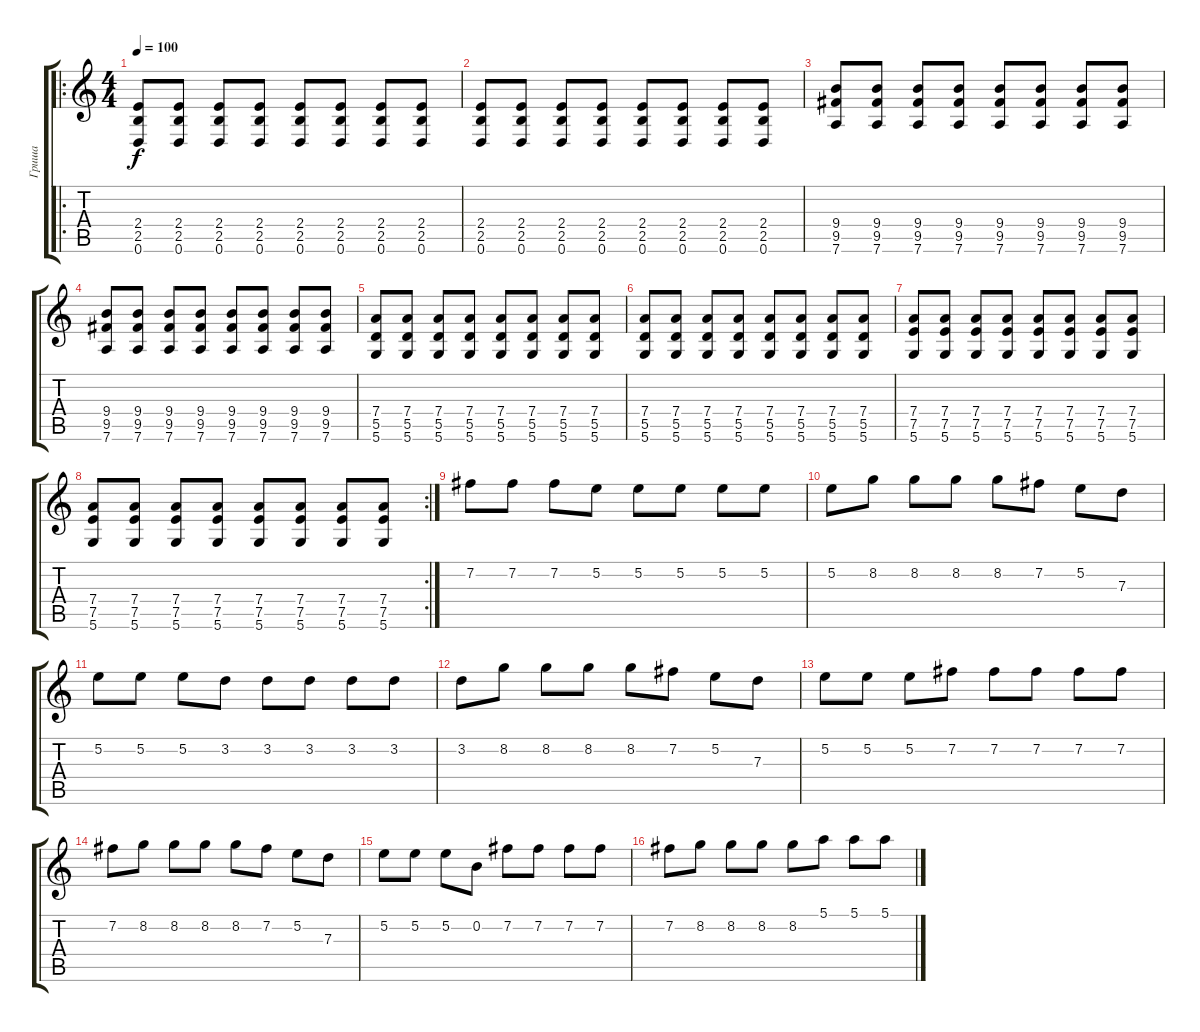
\track ("Гриша" "Гриша") {instrument overdrivenguitar}
\staff {score tabs}
\tuning (E4 B3 G3 D3 A2 D2) {hide}
\ro
\ts (4 4)
\tempo 100
\clef g2
\ks c
(2.4 2.5 0.6).8{dy f} (2.4 2.5 0.6).8 (2.4 2.5 0.6).8 (2.4 2.5 0.6).8 (2.4 2.5 0.6).8 (2.4 2.5 0.6).8 (2.4 2.5 0.6).8 (2.4 2.5 0.6).8 |
(2.4 2.5 0.6).8 (2.4 2.5 0.6).8 (2.4 2.5 0.6).8 (2.4 2.5 0.6).8 (2.4 2.5 0.6).8 (2.4 2.5 0.6).8 (2.4 2.5 0.6).8 (2.4 2.5 0.6).8 |
(9.4 9.5 7.6).8 (9.4 9.5 7.6).8 (9.4 9.5 7.6).8 (9.4 9.5 7.6).8 (9.4 9.5 7.6).8 (9.4 9.5 7.6).8 (9.4 9.5 7.6).8 (9.4 9.5 7.6).8 |
(9.4 9.5 7.6).8 (9.4 9.5 7.6).8 (9.4 9.5 7.6).8 (9.4 9.5 7.6).8 (9.4 9.5 7.6).8 (9.4 9.5 7.6).8 (9.4 9.5 7.6).8 (9.4 9.5 7.6).8 |
(7.4 5.5 5.6).8 (7.4 5.5 5.6).8 (7.4 5.5 5.6).8 (7.4 5.5 5.6).8 (7.4 5.5 5.6).8 (7.4 5.5 5.6).8 (7.4 5.5 5.6).8 (7.4 5.5 5.6).8 |
(7.4 5.5 5.6).8 (7.4 5.5 5.6).8 (7.4 5.5 5.6).8 (7.4 5.5 5.6).8 (7.4 5.5 5.6).8 (7.4 5.5 5.6).8 (7.4 5.5 5.6).8 (7.4 5.5 5.6).8 |
(7.4 7.5 5.6).8 (7.4 7.5 5.6).8 (7.4 7.5 5.6).8 (7.4 7.5 5.6).8 (7.4 7.5 5.6).8 (7.4 7.5 5.6).8 (7.4 7.5 5.6).8 (7.4 7.5 5.6).8 |
\rc 2
(7.4 7.5 5.6).8 (7.4 7.5 5.6).8 (7.4 7.5 5.6).8 (7.4 7.5 5.6).8 (7.4 7.5 5.6).8 (7.4 7.5 5.6).8 (7.4 7.5 5.6).8 (7.4 7.5 5.6).8 |
7.2.8{volume 14} 7.2.8 7.2.8 5.2.8 5.2.8 5.2.8 5.2.8 5.2.8 |
5.2.8 8.2.8 8.2.8 8.2.8 8.2.8 7.2.8 5.2.8 7.3.8 |
5.2.8 5.2.8 5.2.8 3.2.8 3.2.8 3.2.8 3.2.8 3.2.8 |
3.2.8 8.2.8 8.2.8 8.2.8 8.2.8 7.2.8 5.2.8 7.3.8 |
5.2.8 5.2.8 5.2.8 7.2.8 7.2.8 7.2.8 7.2.8 7.2.8 |
7.2.8 8.2.8 8.2.8 8.2.8 8.2.8 7.2.8 5.2.8 7.3.8 |
5.2.8 5.2.8 5.2.8 0.2.8 7.2.8 7.2.8 7.2.8 7.2.8 |
7.2.8 8.2.8 8.2.8 8.2.8 8.2.8 5.1.8 5.1.8 5.1.8
